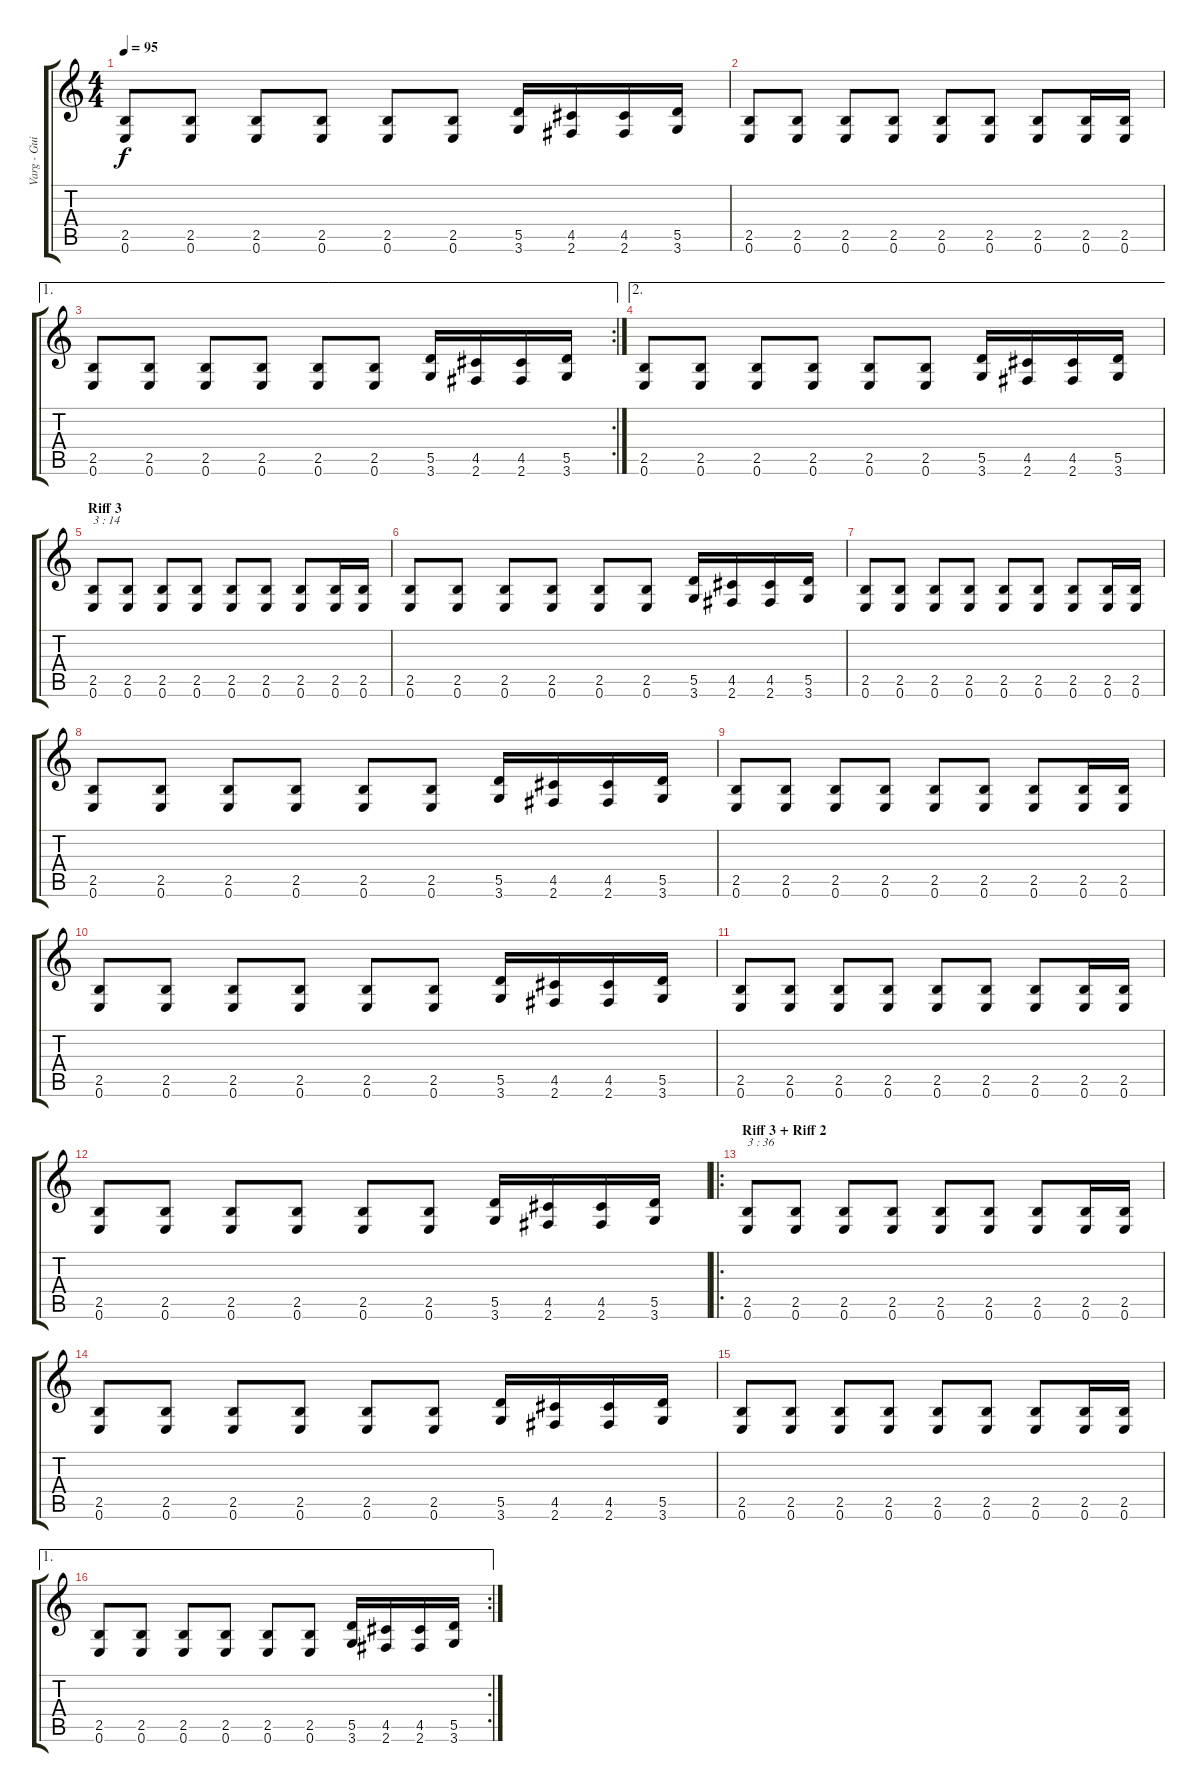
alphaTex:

\track ("Varg - Guitare 1" "Varg - Gui") {instrument distortionguitar}
\staff {score tabs}
\tuning (E4 B3 G3 D3 A2 E2) {hide}
\ts (4 4)
\tempo 95
\clef g2
\ks c
(2.5 0.6).8{dy f} (2.5 0.6).8 (2.5 0.6).8 (2.5 0.6).8 (2.5 0.6).8 (2.5 0.6).8 (5.5 3.6).16 (4.5 2.6).16 (4.5 2.6).16 (5.5 3.6).16 |
(2.5 0.6).8 (2.5 0.6).8 (2.5 0.6).8 (2.5 0.6).8 (2.5 0.6).8 (2.5 0.6).8 (2.5 0.6).8 (2.5 0.6).16 (2.5 0.6).16 |
\ae 1
\rc 2
(2.5 0.6).8 (2.5 0.6).8 (2.5 0.6).8 (2.5 0.6).8 (2.5 0.6).8 (2.5 0.6).8 (5.5 3.6).16 (4.5 2.6).16 (4.5 2.6).16 (5.5 3.6).16 |
\ae 2
(2.5 0.6).8 (2.5 0.6).8 (2.5 0.6).8 (2.5 0.6).8 (2.5 0.6).8 (2.5 0.6).8 (5.5 3.6).16 (4.5 2.6).16 (4.5 2.6).16 (5.5 3.6).16 |
\section ("" "Riff 3")
(2.5 0.6).8{txt "3 : 14"} (2.5 0.6).8 (2.5 0.6).8 (2.5 0.6).8 (2.5 0.6).8 (2.5 0.6).8 (2.5 0.6).8 (2.5 0.6).16 (2.5 0.6).16 |
(2.5 0.6).8 (2.5 0.6).8 (2.5 0.6).8 (2.5 0.6).8 (2.5 0.6).8 (2.5 0.6).8 (5.5 3.6).16 (4.5 2.6).16 (4.5 2.6).16 (5.5 3.6).16 |
(2.5 0.6).8 (2.5 0.6).8 (2.5 0.6).8 (2.5 0.6).8 (2.5 0.6).8 (2.5 0.6).8 (2.5 0.6).8 (2.5 0.6).16 (2.5 0.6).16 |
(2.5 0.6).8 (2.5 0.6).8 (2.5 0.6).8 (2.5 0.6).8 (2.5 0.6).8 (2.5 0.6).8 (5.5 3.6).16 (4.5 2.6).16 (4.5 2.6).16 (5.5 3.6).16 |
(2.5 0.6).8 (2.5 0.6).8 (2.5 0.6).8 (2.5 0.6).8 (2.5 0.6).8 (2.5 0.6).8 (2.5 0.6).8 (2.5 0.6).16 (2.5 0.6).16 |
(2.5 0.6).8 (2.5 0.6).8 (2.5 0.6).8 (2.5 0.6).8 (2.5 0.6).8 (2.5 0.6).8 (5.5 3.6).16 (4.5 2.6).16 (4.5 2.6).16 (5.5 3.6).16 |
(2.5 0.6).8 (2.5 0.6).8 (2.5 0.6).8 (2.5 0.6).8 (2.5 0.6).8 (2.5 0.6).8 (2.5 0.6).8 (2.5 0.6).16 (2.5 0.6).16 |
(2.5 0.6).8 (2.5 0.6).8 (2.5 0.6).8 (2.5 0.6).8 (2.5 0.6).8 (2.5 0.6).8 (5.5 3.6).16 (4.5 2.6).16 (4.5 2.6).16 (5.5 3.6).16 |
\ro
\section ("" "Riff 3 + Riff 2")
(2.5 0.6).8{txt "3 : 36"} (2.5 0.6).8 (2.5 0.6).8 (2.5 0.6).8 (2.5 0.6).8 (2.5 0.6).8 (2.5 0.6).8 (2.5 0.6).16 (2.5 0.6).16 |
(2.5 0.6).8 (2.5 0.6).8 (2.5 0.6).8 (2.5 0.6).8 (2.5 0.6).8 (2.5 0.6).8 (5.5 3.6).16 (4.5 2.6).16 (4.5 2.6).16 (5.5 3.6).16 |
(2.5 0.6).8 (2.5 0.6).8 (2.5 0.6).8 (2.5 0.6).8 (2.5 0.6).8 (2.5 0.6).8 (2.5 0.6).8 (2.5 0.6).16 (2.5 0.6).16 |
\ae 1
\rc 2
(2.5 0.6).8 (2.5 0.6).8 (2.5 0.6).8 (2.5 0.6).8 (2.5 0.6).8 (2.5 0.6).8 (5.5 3.6).16 (4.5 2.6).16 (4.5 2.6).16 (5.5 3.6).16
